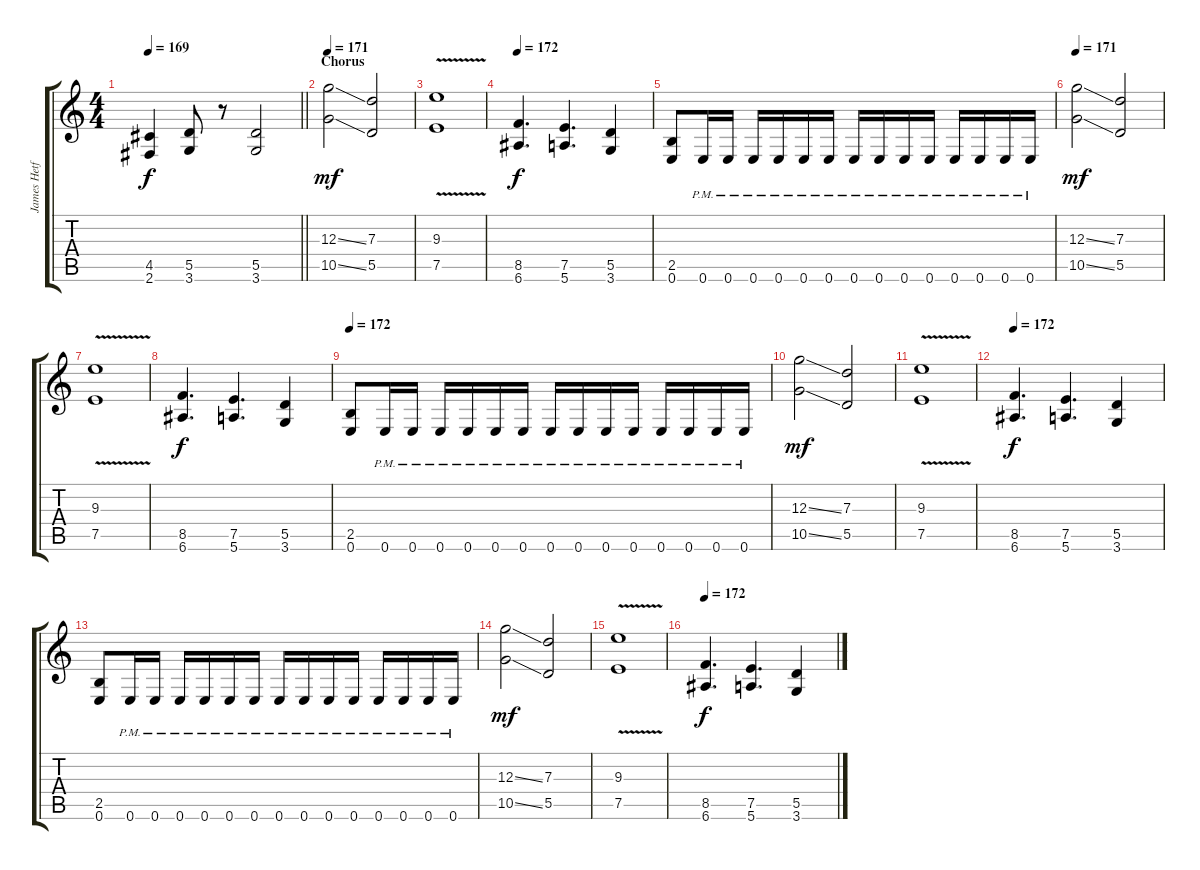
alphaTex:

\track ("James Hetfield" "James Hetf") {instrument overdrivenguitar}
\staff {score tabs}
\tuning (E4 B3 G3 D3 A2 E2) {hide}
\ts (4 4)
\tempo 169
\clef g2
\barLineRight lightlight
\ks c
(4.5 2.6).4{dy f} (5.5 3.6).8 r.8 (5.5 3.6).2 |
\section ("" "Chorus")
\tempo 171
(12.3{ss} 10.5{ss}).2{dy mf} (7.3 5.5).2 |
(9.3{v} 7.5).1 |
\tempo 172
(8.5 6.6).4{d dy f} (7.5 5.6).4{d} (5.5 3.6).4 |
(2.5 0.6).8 0.6{pm}.16 0.6{pm}.16 0.6{pm}.16 0.6{pm}.16 0.6{pm}.16 0.6{pm}.16 0.6{pm}.16 0.6{pm}.16 0.6{pm}.16 0.6{pm}.16 0.6{pm}.16 0.6{pm}.16 0.6{pm}.16 0.6{pm}.16 |
\tempo 171
(12.3{ss} 10.5{ss}).2{dy mf} (7.3 5.5).2 |
(9.3{v} 7.5).1 |
(8.5 6.6).4{d dy f} (7.5 5.6).4{d} (5.5 3.6).4 |
\tempo 172
(2.5 0.6).8 0.6{pm}.16 0.6{pm}.16 0.6{pm}.16 0.6{pm}.16 0.6{pm}.16 0.6{pm}.16 0.6{pm}.16 0.6{pm}.16 0.6{pm}.16 0.6{pm}.16 0.6{pm}.16 0.6{pm}.16 0.6{pm}.16 0.6{pm}.16 |
(12.3{ss} 10.5{ss}).2{dy mf} (7.3 5.5).2 |
(9.3{v} 7.5).1 |
\tempo 172
(8.5 6.6).4{d dy f} (7.5 5.6).4{d} (5.5 3.6).4 |
(2.5 0.6).8 0.6{pm}.16 0.6{pm}.16 0.6{pm}.16 0.6{pm}.16 0.6{pm}.16 0.6{pm}.16 0.6{pm}.16 0.6{pm}.16 0.6{pm}.16 0.6{pm}.16 0.6{pm}.16 0.6{pm}.16 0.6{pm}.16 0.6{pm}.16 |
(12.3{ss} 10.5{ss}).2{dy mf} (7.3 5.5).2 |
(9.3{v} 7.5).1 |
\tempo 172
(8.5 6.6).4{d dy f} (7.5 5.6).4{d} (5.5 3.6).4
